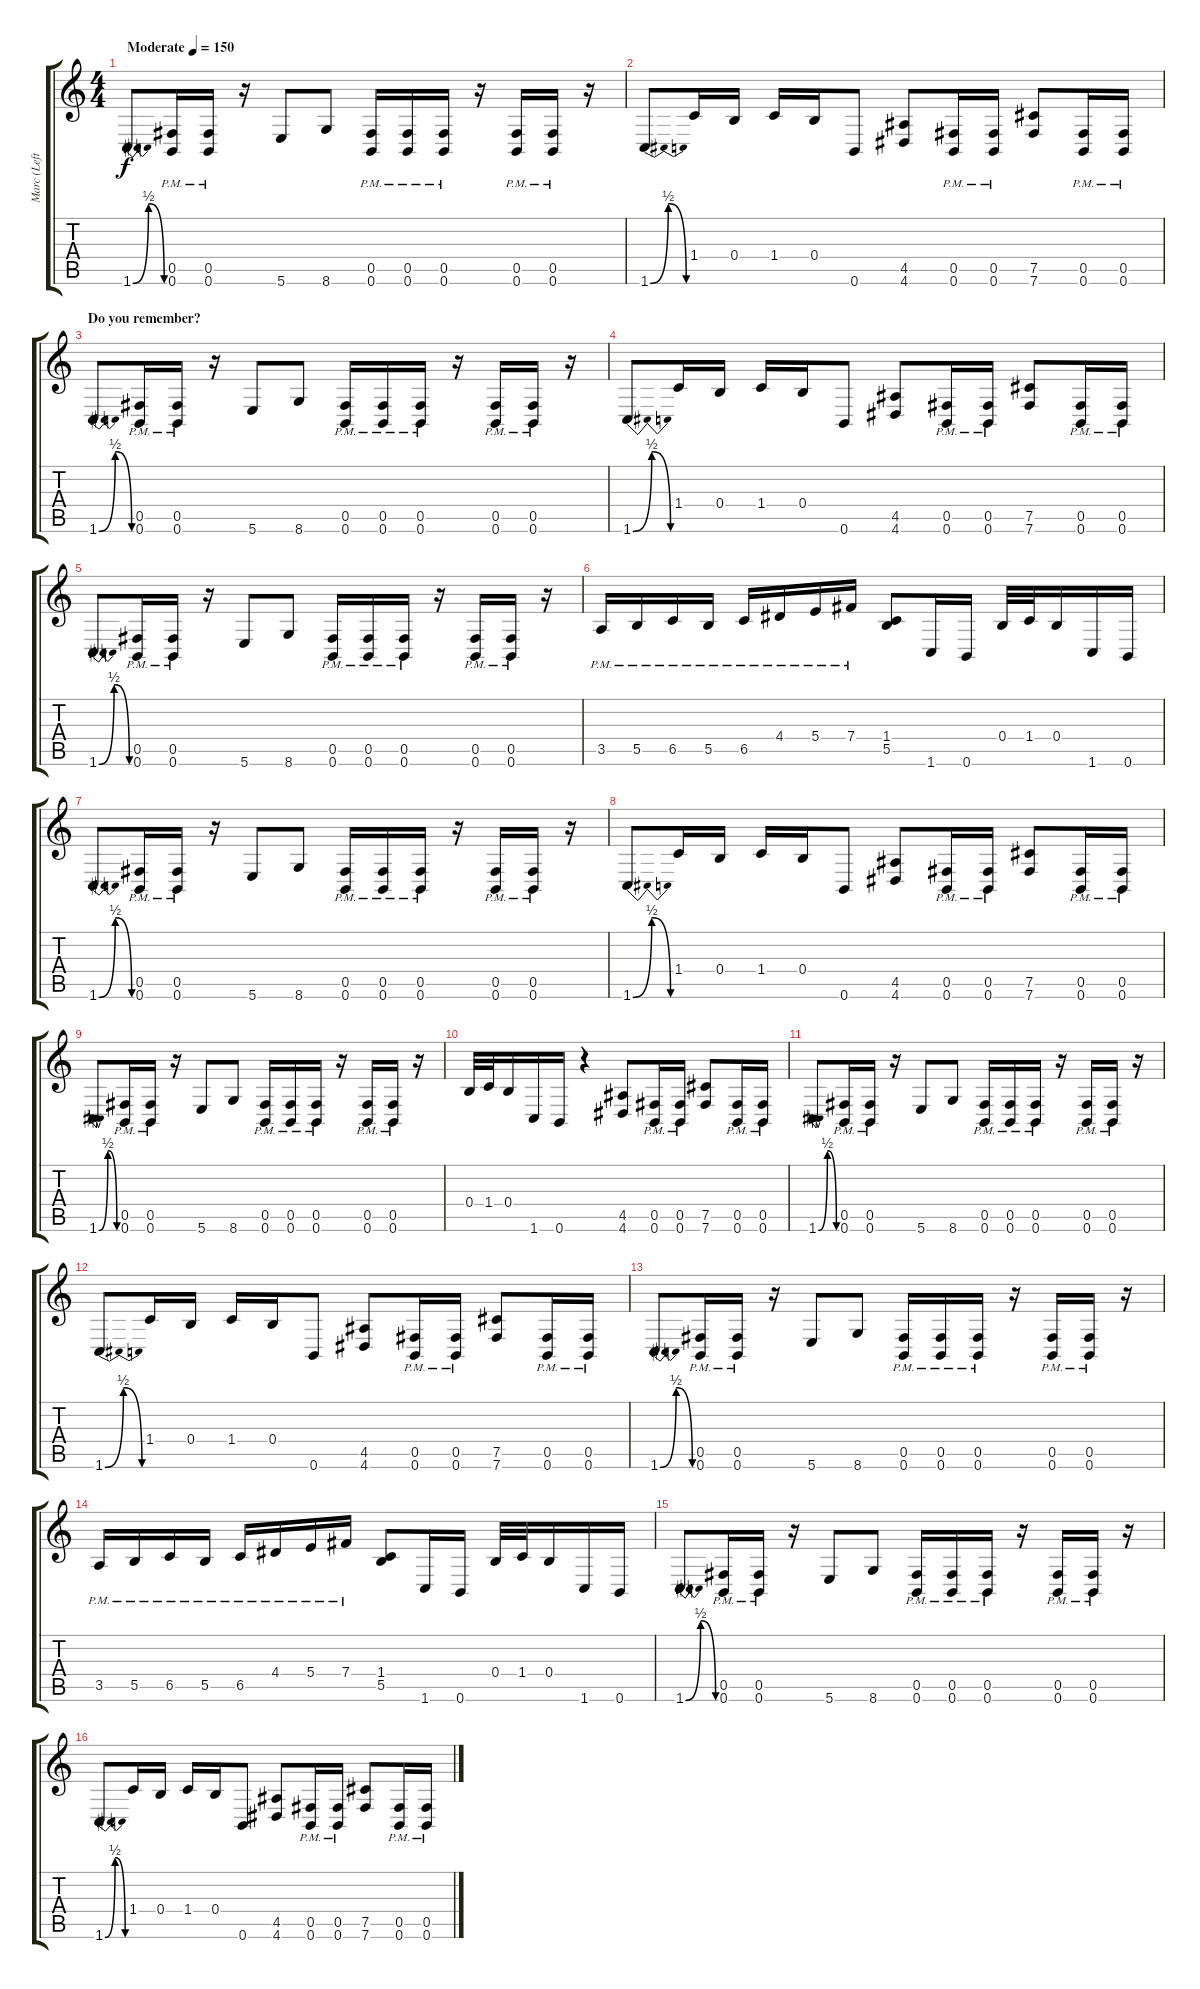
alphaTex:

\track ("Marc (Left)" "Marc (Left") {instrument distortionguitar}
\staff {score tabs}
\tuning (Db4 Ab3 E3 B2 Gb2 B1) {hide}
\ts (4 4)
\tempo (150 "Moderate")
\clef g2
\ks c
1.6{be (bendrelease 0 0 30 2 30 2 60 0)}.8{dy f instrument distortionguitar} (0.5{pm} 0.6{pm}).16 (0.5{pm} 0.6{pm}).16 r.16 5.6.8 8.6.8 (0.5{pm} 0.6{pm}).16 (0.5{pm} 0.6{pm}).16 (0.5{pm} 0.6{pm}).16 r.16 (0.5{pm} 0.6{pm}).16 (0.5{pm} 0.6{pm}).16 r.16 |
1.6{be (bendrelease 0 0 30 2 30 2 60 0)}.8 1.4.16 0.4.16 1.4.16 0.4.16 0.6.8 (4.5 4.6).8 (0.5{pm} 0.6{pm}).16 (0.5{pm} 0.6{pm}).16 (7.5 7.6).8 (0.5{pm} 0.6{pm}).16 (0.5{pm} 0.6{pm}).16 |
\section ("" "Do you remember?")
1.6{be (bendrelease 0 0 30 2 30 2 60 0)}.8 (0.5{pm} 0.6{pm}).16 (0.5{pm} 0.6{pm}).16 r.16 5.6.8 8.6.8 (0.5{pm} 0.6{pm}).16 (0.5{pm} 0.6{pm}).16 (0.5{pm} 0.6{pm}).16 r.16 (0.5{pm} 0.6{pm}).16 (0.5{pm} 0.6{pm}).16 r.16 |
1.6{be (bendrelease 0 0 30 2 30 2 60 0)}.8 1.4.16 0.4.16 1.4.16 0.4.16 0.6.8 (4.5 4.6).8 (0.5{pm} 0.6{pm}).16 (0.5{pm} 0.6{pm}).16 (7.5 7.6).8 (0.5{pm} 0.6{pm}).16 (0.5{pm} 0.6{pm}).16 |
1.6{be (bendrelease 0 0 30 2 30 2 60 0)}.8 (0.5{pm} 0.6{pm}).16 (0.5{pm} 0.6{pm}).16 r.16 5.6.8 8.6.8 (0.5{pm} 0.6{pm}).16 (0.5{pm} 0.6{pm}).16 (0.5{pm} 0.6{pm}).16 r.16 (0.5{pm} 0.6{pm}).16 (0.5{pm} 0.6{pm}).16 r.16 |
3.5{pm}.16 5.5{pm}.16 6.5{pm}.16 5.5{pm}.16 6.5{pm}.16 4.4{pm}.16 5.4{pm}.16 7.4{pm}.16 (1.4 5.5).8 1.6.16 0.6.16 0.4.32 1.4.32 0.4.16 1.6.16 0.6.16 |
1.6{be (bendrelease 0 0 30 2 30 2 60 0)}.8 (0.5{pm} 0.6{pm}).16 (0.5{pm} 0.6{pm}).16 r.16 5.6.8 8.6.8 (0.5{pm} 0.6{pm}).16 (0.5{pm} 0.6{pm}).16 (0.5{pm} 0.6{pm}).16 r.16 (0.5{pm} 0.6{pm}).16 (0.5{pm} 0.6{pm}).16 r.16 |
1.6{be (bendrelease 0 0 30 2 30 2 60 0)}.8 1.4.16 0.4.16 1.4.16 0.4.16 0.6.8 (4.5 4.6).8 (0.5{pm} 0.6{pm}).16 (0.5{pm} 0.6{pm}).16 (7.5 7.6).8 (0.5{pm} 0.6{pm}).16 (0.5{pm} 0.6{pm}).16 |
1.6{be (bendrelease 0 0 30 2 30 2 60 0)}.8 (0.5{pm} 0.6{pm}).16 (0.5{pm} 0.6{pm}).16 r.16 5.6.8 8.6.8 (0.5{pm} 0.6{pm}).16 (0.5{pm} 0.6{pm}).16 (0.5{pm} 0.6{pm}).16 r.16 (0.5{pm} 0.6{pm}).16 (0.5{pm} 0.6{pm}).16 r.16 |
0.4.32 1.4.32 0.4.16 1.6.16 0.6.16 r.4 (4.5 4.6).8 (0.5{pm} 0.6{pm}).16 (0.5{pm} 0.6{pm}).16 (7.5 7.6).8 (0.5{pm} 0.6{pm}).16 (0.5{pm} 0.6{pm}).16 |
1.6{be (bendrelease 0 0 30 2 30 2 60 0)}.8 (0.5{pm} 0.6{pm}).16 (0.5{pm} 0.6{pm}).16 r.16 5.6.8 8.6.8 (0.5{pm} 0.6{pm}).16 (0.5{pm} 0.6{pm}).16 (0.5{pm} 0.6{pm}).16 r.16 (0.5{pm} 0.6{pm}).16 (0.5{pm} 0.6{pm}).16 r.16 |
1.6{be (bendrelease 0 0 30 2 30 2 60 0)}.8 1.4.16 0.4.16 1.4.16 0.4.16 0.6.8 (4.5 4.6).8 (0.5{pm} 0.6{pm}).16 (0.5{pm} 0.6{pm}).16 (7.5 7.6).8 (0.5{pm} 0.6{pm}).16 (0.5{pm} 0.6{pm}).16 |
1.6{be (bendrelease 0 0 30 2 30 2 60 0)}.8 (0.5{pm} 0.6{pm}).16 (0.5{pm} 0.6{pm}).16 r.16 5.6.8 8.6.8 (0.5{pm} 0.6{pm}).16 (0.5{pm} 0.6{pm}).16 (0.5{pm} 0.6{pm}).16 r.16 (0.5{pm} 0.6{pm}).16 (0.5{pm} 0.6{pm}).16 r.16 |
3.5{pm}.16 5.5{pm}.16 6.5{pm}.16 5.5{pm}.16 6.5{pm}.16 4.4{pm}.16 5.4{pm}.16 7.4{pm}.16 (1.4 5.5).8 1.6.16 0.6.16 0.4.32 1.4.32 0.4.16 1.6.16 0.6.16 |
1.6{be (bendrelease 0 0 30 2 30 2 60 0)}.8 (0.5{pm} 0.6{pm}).16 (0.5{pm} 0.6{pm}).16 r.16 5.6.8 8.6.8 (0.5{pm} 0.6{pm}).16 (0.5{pm} 0.6{pm}).16 (0.5{pm} 0.6{pm}).16 r.16 (0.5{pm} 0.6{pm}).16 (0.5{pm} 0.6{pm}).16 r.16 |
1.6{be (bendrelease 0 0 30 2 30 2 60 0)}.8 1.4.16 0.4.16 1.4.16 0.4.16 0.6.8 (4.5 4.6).8 (0.5{pm} 0.6{pm}).16 (0.5{pm} 0.6{pm}).16 (7.5 7.6).8 (0.5{pm} 0.6{pm}).16 (0.5{pm} 0.6{pm}).16
